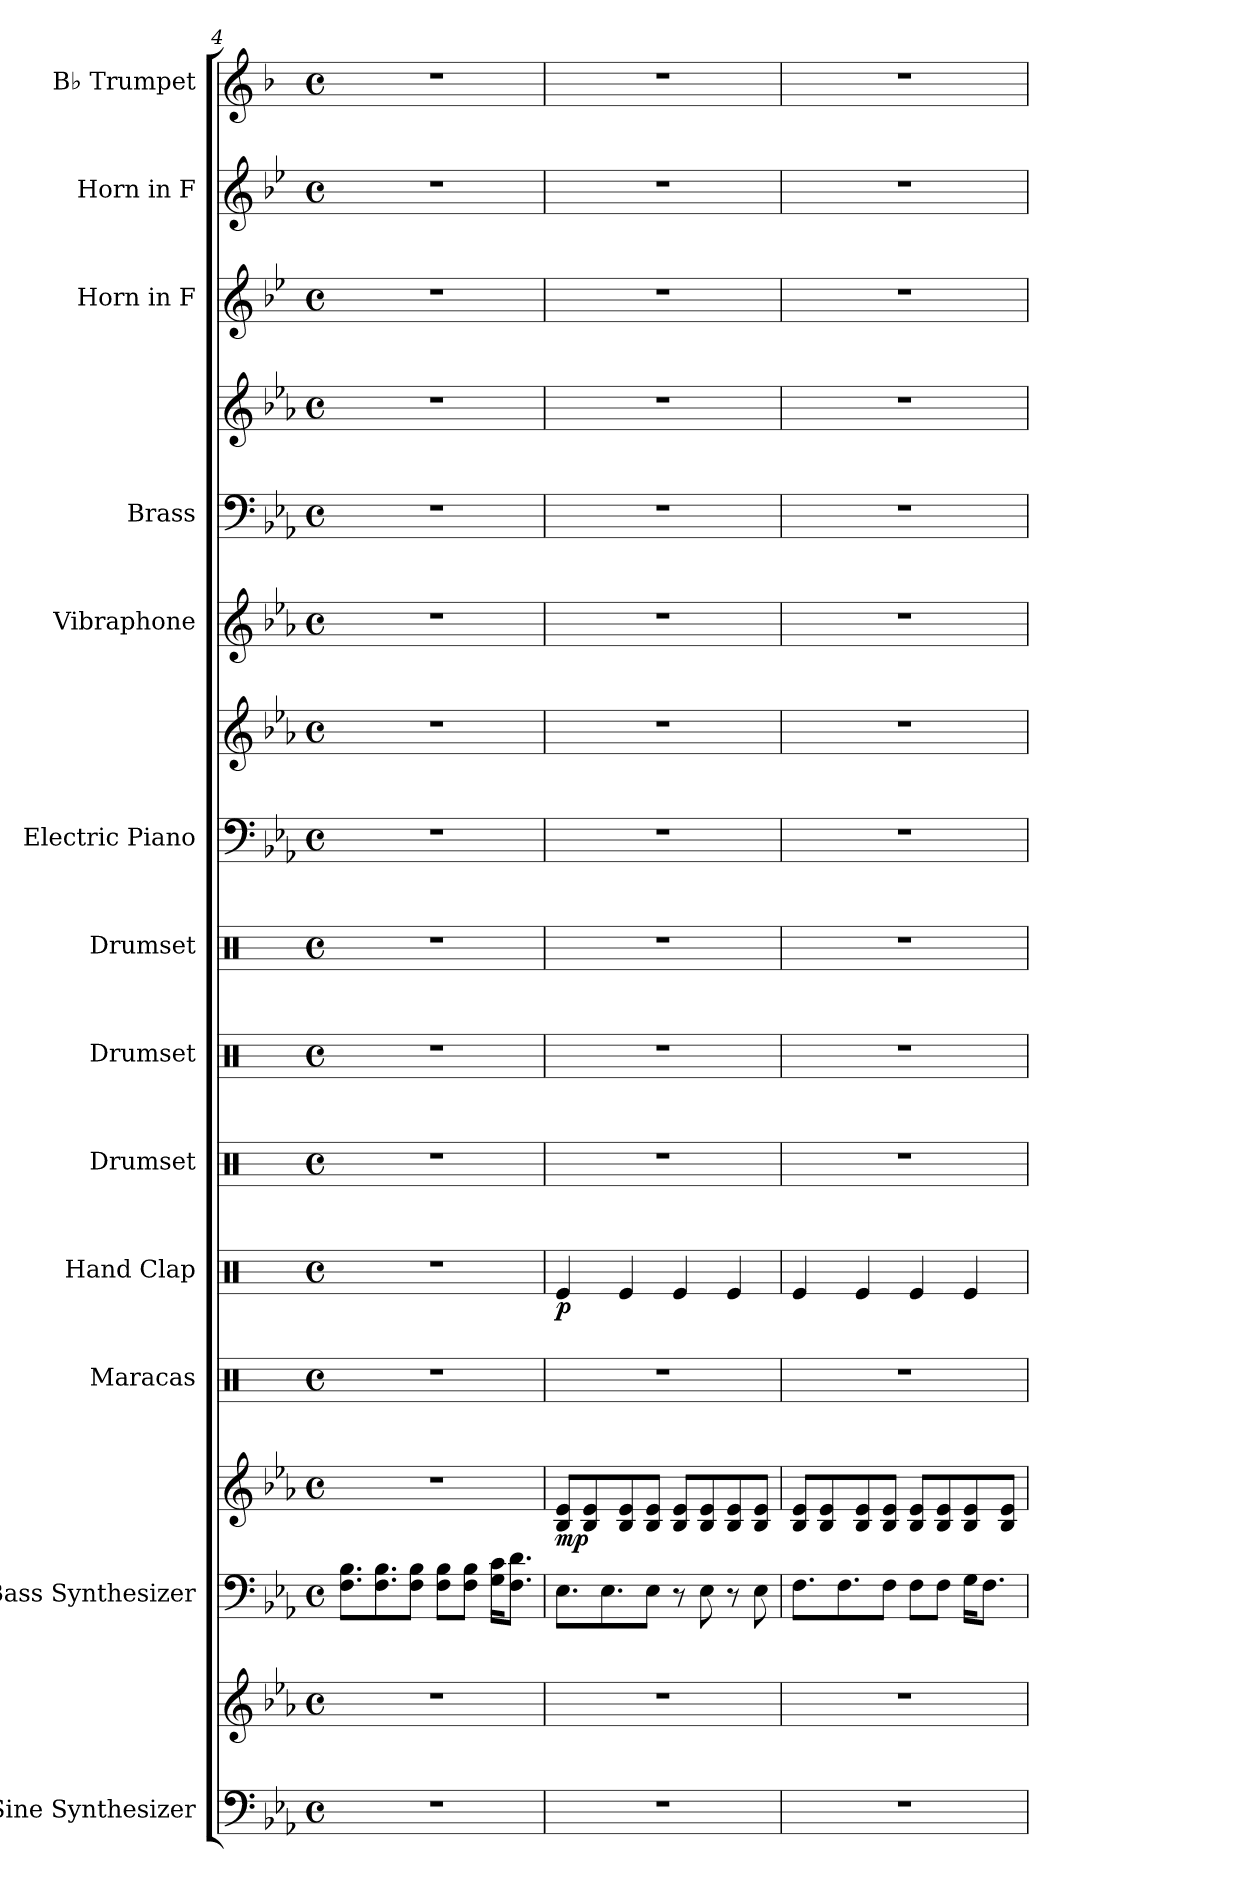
**kern	**kern	**kern	**kern	**dynam	**kern	**kern	**dynam	**kern	**kern	**kern	**kern	**kern	**kern	**kern	**kern	**kern	**kern	**kern
*part13	*part13	*part12	*part12	*part12	*part11	*part10	*part10	*part9	*part8	*part7	*part6	*part6	*part5	*part4	*part4	*part3	*part2	*part1
*staff17	*staff16	*staff15	*staff14	*staff14/15	*staff13	*staff12	*staff12	*staff11	*staff10	*staff9	*staff8	*staff7	*staff6	*staff5	*staff4	*staff3	*staff2	*staff1
*I"Sine Synthesizer	*	*I"Bass Synthesizer	*	*	*I"Maracas	*I"Hand Clap	*	*I"Drumset	*I"Drumset	*I"Drumset	*I"Electric Piano	*	*I"Vibraphone	*I"Brass	*	*I"Horn in F	*I"Horn in F	*I"B♭ Trumpet
*I'Synth.	*	*I'Synth.	*	*	*I'Mrcs.	*I'Hd. Clp.	*	*I'Drs.	*I'Drs.	*I'Drs.	*I'El. Pno.	*	*I'Vib.	*I'Br.	*	*	*	*I'B♭ Tpt.
*clefF4	*clefG2	*clefF4	*clefG2	*	*clefX	*clefX	*	*clefX	*clefX	*clefX	*clefF4	*clefG2	*clefG2	*clefF4	*clefG2	*clefG2	*clefG2	*clefG2
*	*	*	*	*	*	*	*	*	*	*	*	*	*	*	*	*ITrd4c7	*ITrd4c7	*ITrd1c2
*k[b-e-a-]	*k[b-e-a-]	*k[b-e-a-]	*k[b-e-a-]	*	*k[]	*k[]	*	*k[]	*k[]	*k[]	*k[b-e-a-]	*k[b-e-a-]	*k[b-e-a-]	*k[b-e-a-]	*k[b-e-a-]	*k[b-e-a-]	*k[b-e-a-]	*k[b-e-a-]
*M4/4	*M4/4	*M4/4	*M4/4	*	*M4/4	*M4/4	*	*M4/4	*M4/4	*M4/4	*M4/4	*M4/4	*M4/4	*M4/4	*M4/4	*M4/4	*M4/4	*M4/4
*met(c)	*met(c)	*met(c)	*met(c)	*	*met(c)	*met(c)	*	*met(c)	*met(c)	*met(c)	*met(c)	*met(c)	*met(c)	*met(c)	*met(c)	*met(c)	*met(c)	*met(c)
=4	=4	=4	=4	=4	=4	=4	=4	=4	=4	=4	=4	=4	=4	=4	=4	=4	=4	=4
1r	1r	8.F\ 8.B-\L	1r	.	1r	1r	.	1r	1r	1r	1r	1r	1r	1r	1r	1r	1r	1r
.	.	8.F\ 8.B-\	.	.	.	.	.	.	.	.	.	.	.	.	.	.	.	.
.	.	8F\ 8B-\J	.	.	.	.	.	.	.	.	.	.	.	.	.	.	.	.
.	.	8F\ 8B-\L	.	.	.	.	.	.	.	.	.	.	.	.	.	.	.	.
.	.	8F\ 8B-\J	.	.	.	.	.	.	.	.	.	.	.	.	.	.	.	.
.	.	16G\ 16c\KL	.	.	.	.	.	.	.	.	.	.	.	.	.	.	.	.
.	.	8.F\ 8.d\J	.	.	.	.	.	.	.	.	.	.	.	.	.	.	.	.
=5	=5	=5	=5	=5	=5	=5	=5	=5	=5	=5	=5	=5	=5	=5	=5	=5	=5	=5
!	!	!	!	!LO:DY:b	!	!	!LO:DY:b	!	!	!	!	!	!	!	!	!	!	!
1r	1r	8.E-\L	8B-/ 8e-/L	mp	1r	4Re/	p	1r	1r	1r	1r	1r	1r	1r	1r	1r	1r	1r
.	.	.	8B-/ 8e-/	.	.	.	.	.	.	.	.	.	.	.	.	.	.	.
.	.	8.E-\	.	.	.	.	.	.	.	.	.	.	.	.	.	.	.	.
.	.	.	8B-/ 8e-/	.	.	4Re/	.	.	.	.	.	.	.	.	.	.	.	.
.	.	8E-\J	8B-/ 8e-/J	.	.	.	.	.	.	.	.	.	.	.	.	.	.	.
.	.	8r	8B-/ 8e-/L	.	.	4Re/	.	.	.	.	.	.	.	.	.	.	.	.
.	.	8E-\	8B-/ 8e-/	.	.	.	.	.	.	.	.	.	.	.	.	.	.	.
.	.	8r	8B-/ 8e-/	.	.	4Re/	.	.	.	.	.	.	.	.	.	.	.	.
.	.	8E-\	8B-/ 8e-/J	.	.	.	.	.	.	.	.	.	.	.	.	.	.	.
!!LO:PB:g=z
=6	=6	=6	=6	=6	=6	=6	=6	=6	=6	=6	=6	=6	=6	=6	=6	=6	=6	=6
1r	1r	8.F\L	8B-/ 8e-/L	.	1r	4Re/	.	1r	1r	1r	1r	1r	1r	1r	1r	1r	1r	1r
.	.	.	8B-/ 8e-/	.	.	.	.	.	.	.	.	.	.	.	.	.	.	.
.	.	8.F\	.	.	.	.	.	.	.	.	.	.	.	.	.	.	.	.
.	.	.	8B-/ 8e-/	.	.	4Re/	.	.	.	.	.	.	.	.	.	.	.	.
.	.	8F\J	8B-/ 8e-/J	.	.	.	.	.	.	.	.	.	.	.	.	.	.	.
.	.	8F\L	8B-/ 8e-/L	.	.	4Re/	.	.	.	.	.	.	.	.	.	.	.	.
.	.	8F\J	8B-/ 8e-/	.	.	.	.	.	.	.	.	.	.	.	.	.	.	.
.	.	16G\KL	8B-/ 8e-/	.	.	4Re/	.	.	.	.	.	.	.	.	.	.	.	.
.	.	8.F\J	.	.	.	.	.	.	.	.	.	.	.	.	.	.	.	.
.	.	.	8B-/ 8e-/J	.	.	.	.	.	.	.	.	.	.	.	.	.	.	.
=	=	=	=	=	=	=	=	=	=	=	=	=	=	=	=	=	=	=
*-	*-	*-	*-	*-	*-	*-	*-	*-	*-	*-	*-	*-	*-	*-	*-	*-	*-	*-
